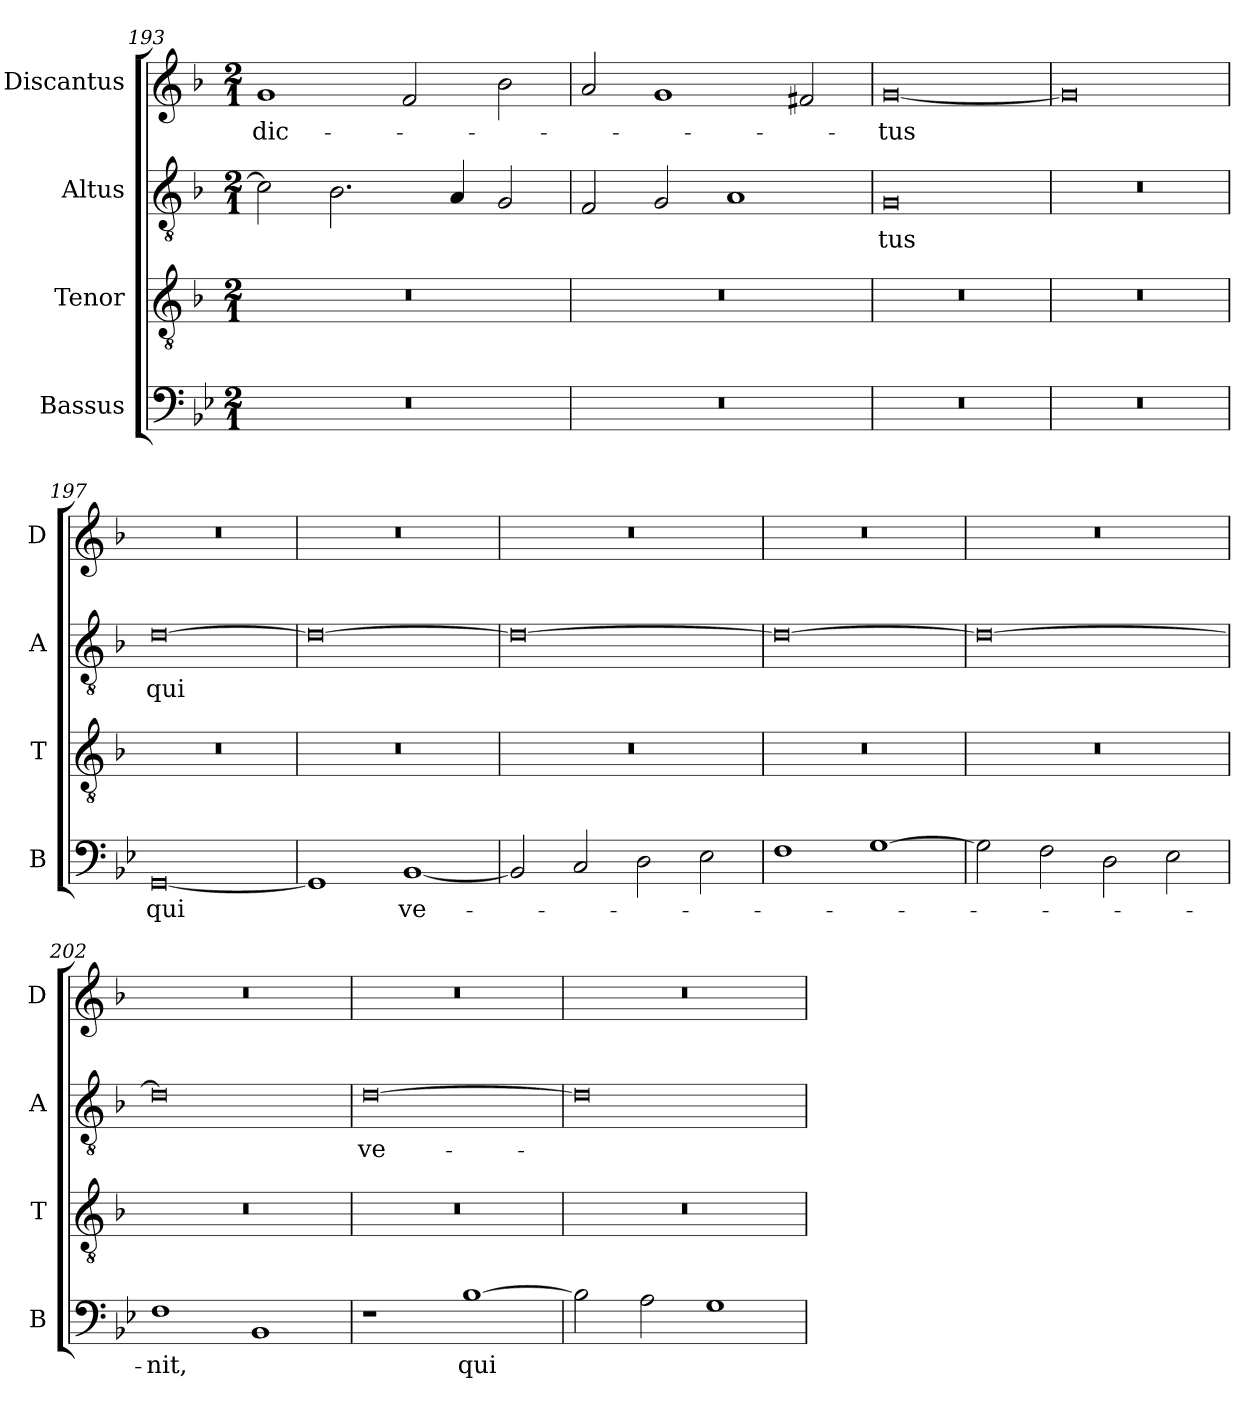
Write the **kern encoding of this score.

**kern	**text	**kern	**kern	**text	**kern	**text
*part4	*part4	*part3	*part2	*part2	*part1	*part1
*staff4	*staff4	*staff3	*staff2	*staff2	*staff1	*staff1
*I"Bassus	*	*I"Tenor	*I"Altus	*	*I"Discantus	*
*I'B	*	*I'T	*I'A	*	*I'D	*
*clefF4	*	*clefGv2	*clefGv2	*	*clefG2	*
*k[b-e-]	*	*k[b-]	*k[b-]	*	*k[b-]	*
*M2/1	*	*M2/1	*M2/1	*	*M2/1	*
=193	=193	=193	=193	=193	=193	=193
0r	.	0r	2c]	.	1g	dic-
.	.	.	2.B-	.	.	.
.	.	.	.	.	2f	.
.	.	.	4A	.	.	.
.	.	.	2G	.	2b-	.
=194	=194	=194	=194	=194	=194	=194
0r	.	0r	2F	.	2a	.
.	.	.	2G	.	1g	.
.	.	.	1A	.	.	.
.	.	.	.	.	2f#X	.
=195	=195	=195	=195	=195	=195	=195
0r	.	0r	0G	-tus	[0g	-tus
=196	=196	=196	=196	=196	=196	=196
0r	.	0r	0r	.	0g]	.
=197	=197	=197	=197	=197	=197	=197
[0GG	qui	0r	[0d	qui	0r	.
=198	=198	=198	=198	=198	=198	=198
1GG]	.	0r	0d_	.	0r	.
[1BB-	ve-	.	.	.	.	.
=199	=199	=199	=199	=199	=199	=199
2BB-]	.	0r	0d_	.	0r	.
2C	.	.	.	.	.	.
2D	.	.	.	.	.	.
2E-	.	.	.	.	.	.
=200	=200	=200	=200	=200	=200	=200
1F	.	0r	0d_	.	0r	.
[1G	.	.	.	.	.	.
=201	=201	=201	=201	=201	=201	=201
2G]	.	0r	0d_	.	0r	.
2F	.	.	.	.	.	.
2D	.	.	.	.	.	.
2E-	.	.	.	.	.	.
=202	=202	=202	=202	=202	=202	=202
1F	-nit,	0r	0d]	.	0r	.
1BB-	.	.	.	.	.	.
=203	=203	=203	=203	=203	=203	=203
1r	.	0r	[0d	ve-	0r	.
[1B-	qui	.	.	.	.	.
=204	=204	=204	=204	=204	=204	=204
2B-]	.	0r	0d]	.	0r	.
2A	.	.	.	.	.	.
1G	.	.	.	.	.	.
=	=	=	=	=	=	=
*-	*-	*-	*-	*-	*-	*-
